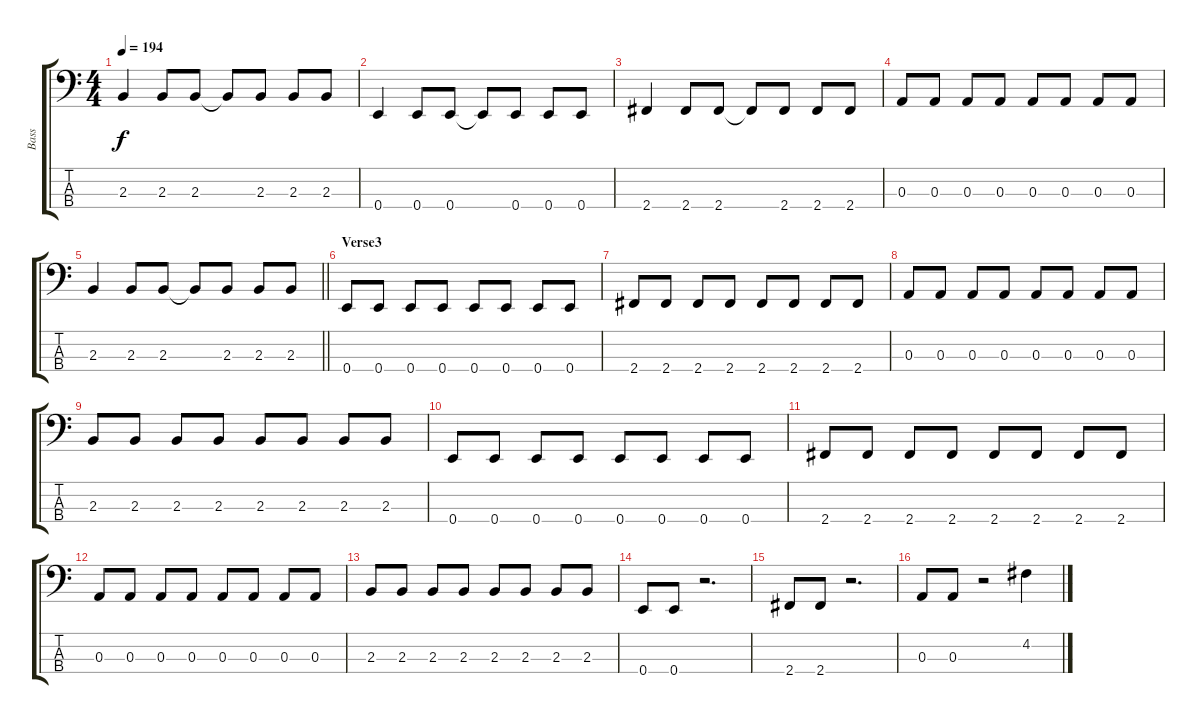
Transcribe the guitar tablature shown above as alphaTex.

\track ("Bass" "Bass") {solo instrument electricbassfinger}
\staff {score tabs}
\tuning (G2 D2 A1 E1) {hide}
\ts (4 4)
\tempo 194
\clef f4
\ks c
2.3.4{dy f} 2.3.8 2.3.8 2.3{t}.8 2.3.8 2.3.8 2.3.8 |
0.4.4 0.4.8 0.4.8 0.4{t}.8 0.4.8 0.4.8 0.4.8 |
2.4.4 2.4.8 2.4.8 2.4{t}.8 2.4.8 2.4.8 2.4.8 |
0.3.8 0.3.8 0.3.8 0.3.8 0.3.8 0.3.8 0.3.8 0.3.8 |
\barLineRight lightlight
2.3.4 2.3.8 2.3.8 2.3{t}.8 2.3.8 2.3.8 2.3.8 |
\section ("" "Verse3")
0.4.8 0.4.8 0.4.8 0.4.8 0.4.8 0.4.8 0.4.8 0.4.8 |
2.4.8 2.4.8 2.4.8 2.4.8 2.4.8 2.4.8 2.4.8 2.4.8 |
0.3.8 0.3.8 0.3.8 0.3.8 0.3.8 0.3.8 0.3.8 0.3.8 |
2.3.8 2.3.8 2.3.8 2.3.8 2.3.8 2.3.8 2.3.8 2.3.8 |
0.4.8 0.4.8 0.4.8 0.4.8 0.4.8 0.4.8 0.4.8 0.4.8 |
2.4.8 2.4.8 2.4.8 2.4.8 2.4.8 2.4.8 2.4.8 2.4.8 |
0.3.8 0.3.8 0.3.8 0.3.8 0.3.8 0.3.8 0.3.8 0.3.8 |
2.3.8 2.3.8 2.3.8 2.3.8 2.3.8 2.3.8 2.3.8 2.3.8 |
0.4.8 0.4.8 r.2{d} |
2.4.8 2.4.8 r.2{d} |
0.3.8 0.3.8 r.2 4.2{ss}.4
